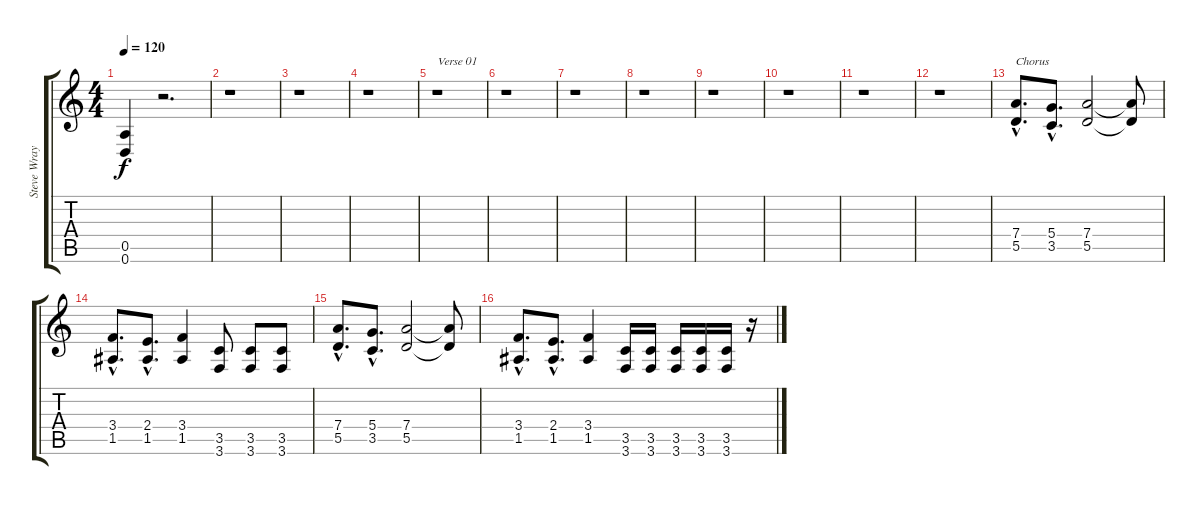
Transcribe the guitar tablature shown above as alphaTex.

\track ("Steve Wray" "Steve Wray") {instrument distortionguitar}
\staff {score tabs}
\tuning (E4 B3 G3 D3 A2 D2) {hide}
\ts (4 4)
\tempo 120
\clef g2
\ks c
(0.5 0.6).4{dy f} r.2{d} |
r.1 |
r.1 |
r.1 |
r.1{txt "Verse 01"} |
r.1 |
r.1 |
r.1 |
r.1 |
r.1 |
r.1 |
r.1 |
(7.4{hac} 5.5{hac}).8{d txt "Chorus"} (5.4{hac} 3.5{hac}).8{d} (7.4 5.5).2 (7.4{t} 5.5{t}).8 |
(3.4{hac} 1.5{hac}).8{d} (2.4{hac} 1.5{hac}).8{d} (3.4 1.5).4 (3.5 3.6).8 (3.5 3.6).8 (3.5 3.6).8 |
(7.4{hac} 5.5{hac}).8{d} (5.4{hac} 3.5{hac}).8{d} (7.4 5.5).2 (7.4{t} 5.5{t}).8 |
(3.4{hac} 1.5{hac}).8{d} (2.4{hac} 1.5{hac}).8{d} (3.4 1.5).4 (3.5 3.6).16 (3.5 3.6).16 (3.5 3.6).16 (3.5 3.6).16 (3.5 3.6).16 r.16
